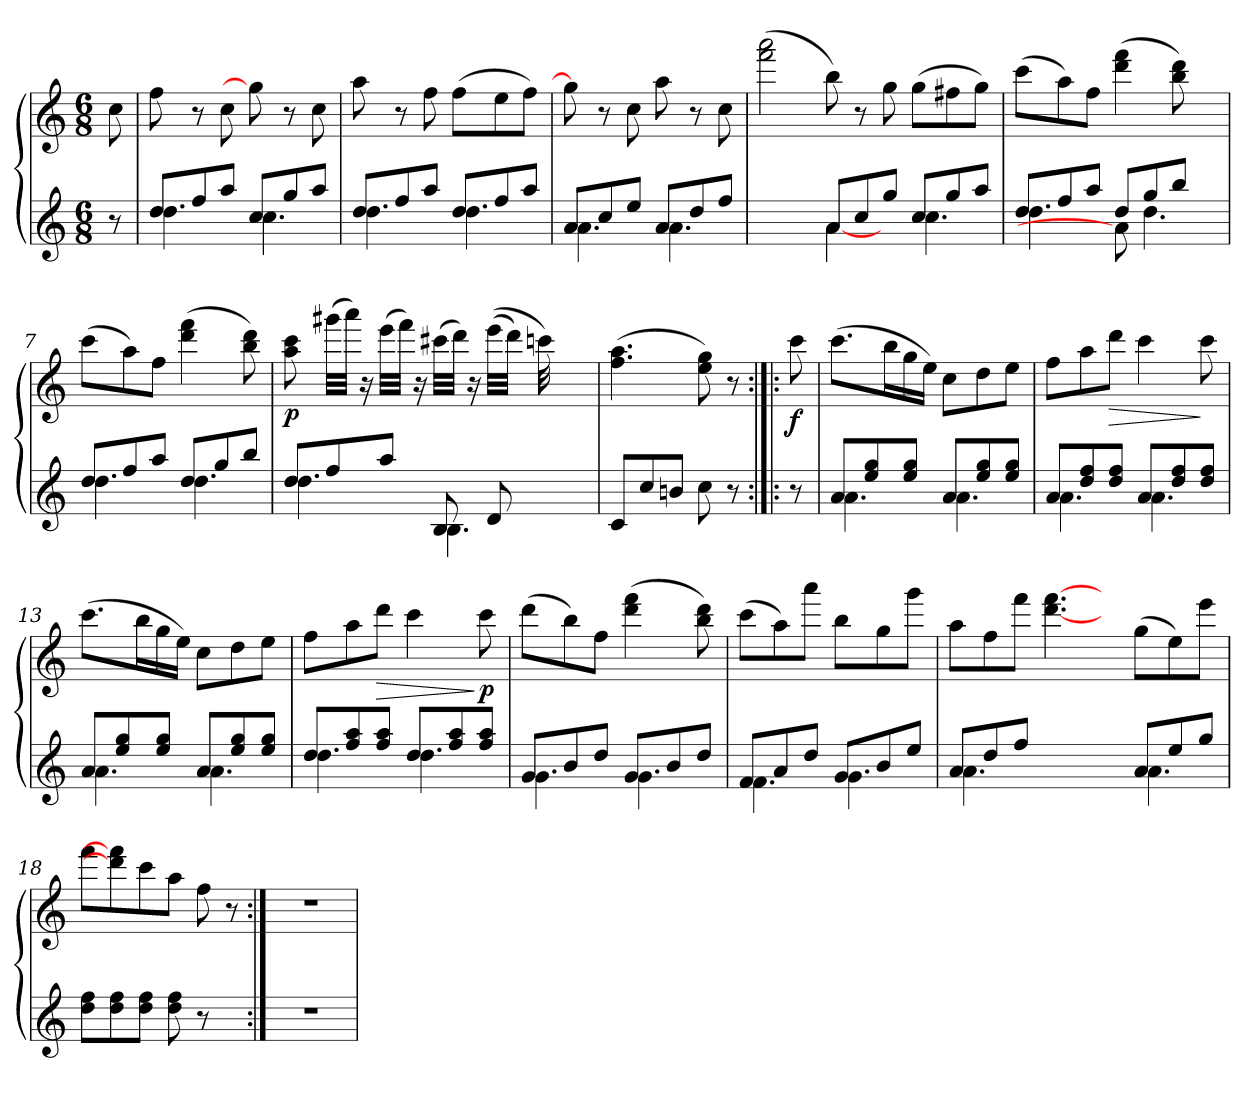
**kern	**kern	**dynam
*part1	*part1	*part1
*staff2	*staff1	*staff1/2
*M6/8	*M6/8	*
=1	=1	=1
8r	8cc\	.
=2	=2	=2
*^	*	*
8dd/L	4.dd\	(<8ff\	.
8ff/	.	8r	.
8aa/J	.	8cc\	.
8cc/L	4.cc\	8gg\]	.
8gg/	.	8r	.
8aa/J	.	8cc\	.
=3	=3	=3	=3
8dd/L	4.dd\	8aa\	.
8ff/	.	8r	.
8aa/J	.	8ff\	.
8dd/L	4.dd\	(>8ff\L	.
8ff/	.	8ee\	.
8aa/J	.	8ff\J)	.
=4	=4	=4	=4
8a/L	4.a\	8gg\]	.
8cc/	.	8r	.
8ee/J	.	8cc\	.
8a/L	4.a\	8aa\	.
8dd/	.	8r	.
8ff/J	.	8cc\	.
!!LO:LB:g=z
=5	=5	=5	=5
2ryy	2ryy	(<2fff\ 2aaa\	.
8a/L	[4a\	8bb\)	.
8cc/	.	8r	.
8gg/J	8ryy	8gg\	.
8cc/L	4.cc\	(>8gg\L	.
8gg/	.	8ff#X\	.
8aa/J	.	8gg\J)	.
=6	=6	=6	=6
8dd/L	4.dd\	(>8ccc\L	.
8ff/	.	8aa\)	.
8aa/J	.	8ff\J	.
8dd/L	8a\]	(>4ddd\ 4fff\	.
8gg/	4.dd\	.	.
8bb/J	.	8bb\ 8ddd\)	.
8ryy	.	8ryy	.
=7	=7	=7	=7
8dd/L	4.dd\	(>8ccc\L	.
8ff/	.	8aa\)	.
8aa/J	.	8ff\J	.
8dd/L	4.dd\	(>4ddd\ 4fff\	.
8gg/	.	.	.
8bb/J	.	8bb\ 8ddd\)	.
=8	=8	=8	=8
!	!	!	!LO:DY:b
8dd/L	4.dd\	8aa\ 8ccc\	p
8ff/	.	(>32ggg#X\LLL	.
.	.	32aaa\JJJ)	.
.	.	16r	.
8aa/J	.	(>32eee\LLL	.
.	.	32fff\JJJ)	.
.	.	16r	.
8B/L	4.B\	(>32ccc#X\LLL	.
.	.	32ddd\JJJ)	.
.	.	16r	.
8d/	.	(>(<32eee\LLL	.
.	.	32ddd\JJJ)	.
.	.	32cccn\LLL)	.
.	.	8ryy	.
8ryy	.	.	.
.	.	32ryy	.
*v	*v	*	*
!!LO:LB:g=z
=9	=9	=9
8c/L	(>4.ff\ 4.aa\	.
8cc/	.	.
8bn/J	.	.
8cc\	8ee\ 8gg\)	.
8r	8r	.
=10:|!|:	=10:|!|:	=10:|!|:
!	!	!LO:DY:b
8r	8ccc\	f
=11	=11	=11
*^	*	*
8a/L	4.a\	(>8.ccc\L	.
8ee/ 8gg/	.	.	.
.	.	16bb\L	.
8ee/ 8gg/J	.	16gg\	.
.	.	16ee\JJ)	.
8a/L	4.a\	8cc\L	.
8ee/ 8gg/	.	8dd\	.
8ee/ 8gg/J	.	8ee\J	.
=12	=12	=12	=12
8a/L	4.a\	8ff\L	.
8dd/ 8ff/	.	8aa\	.
!	!	!	!LO:HP:b
8dd/ 8ff/J	.	8ddd\J	>
8a/L	4.a\	4ccc\	.
8dd/ 8ff/	.	.	.
8dd/ 8ff/J	.	8ccc\	]
=13	=13	=13	=13
8a/L	4.a\	(>8.ccc\L	.
8ee/ 8gg/	.	.	.
.	.	16bb\L	.
8ee/ 8gg/J	.	16gg\	.
.	.	16ee\JJ)	.
8a/L	4.a\	8cc\L	.
8ee/ 8gg/	.	8dd\	.
8ee/ 8gg/J	.	8ee\J	.
!!LO:LB:g=z
=14	=14	=14	=14
8dd/L	4.dd\	8ff\L	.
8ff/ 8aa/	.	8aa\	.
!	!	!	!LO:HP:b
8ff/ 8aa/J	.	8ddd\J	>
8dd/L	4.dd\	4ccc\	.
8ff/ 8aa/	.	.	.
!	!	!	!LO:DY:n=1:b
8ff/ 8aa/J	.	8ccc\	] p
=15	=15	=15	=15
8g/L	4.g\	(>8ddd\L	.
8b/	.	8bb\)	.
8dd/J	.	8ff\J	.
8g/L	4.g\	(>4ddd\ 4fff\	.
8b/	.	.	.
8dd/J	.	8bb\ 8ddd\)	.
=16	=16	=16	=16
8f/L	4.f\	(>8ccc\L	.
8a/	.	8aa\)	.
8dd/J	.	8aaa\J	.
8g/L	4.g\	8bb\L	.
8b/	.	(8gg\	.
8ee/J	.	8ggg\J	.
=17	=17	=17	=17
8a/L	4.a\	8aa\L	.
8dd/	.	(8ff\	.
8ff/J	.	8fff\J	.
2ryy	2ryy	[4.ddd\ [4.fff\	.
.	.	8ryy	.
8a/L	4.a\	(>8gg\L	.
8ee/	.	8ee\)	.
8gg/J	.	8eee\J	.
*v	*v	*	*
=18	=18	=18
8dd\ 8ff\L	8fff\L	.
8dd\ 8ff\	8ddd\] 8fff\]	.
8dd\ 8ff\J	8ccc\	.
8dd\ 8ff\	8aa\J	.
8r	8ff\	.
8ryy	8r	.
!!LO:LB:g=z
=19:|!	=19:|!	=19:|!
2.r	2.r	.
=!|	=!|	=!|
*-	*-	*-
